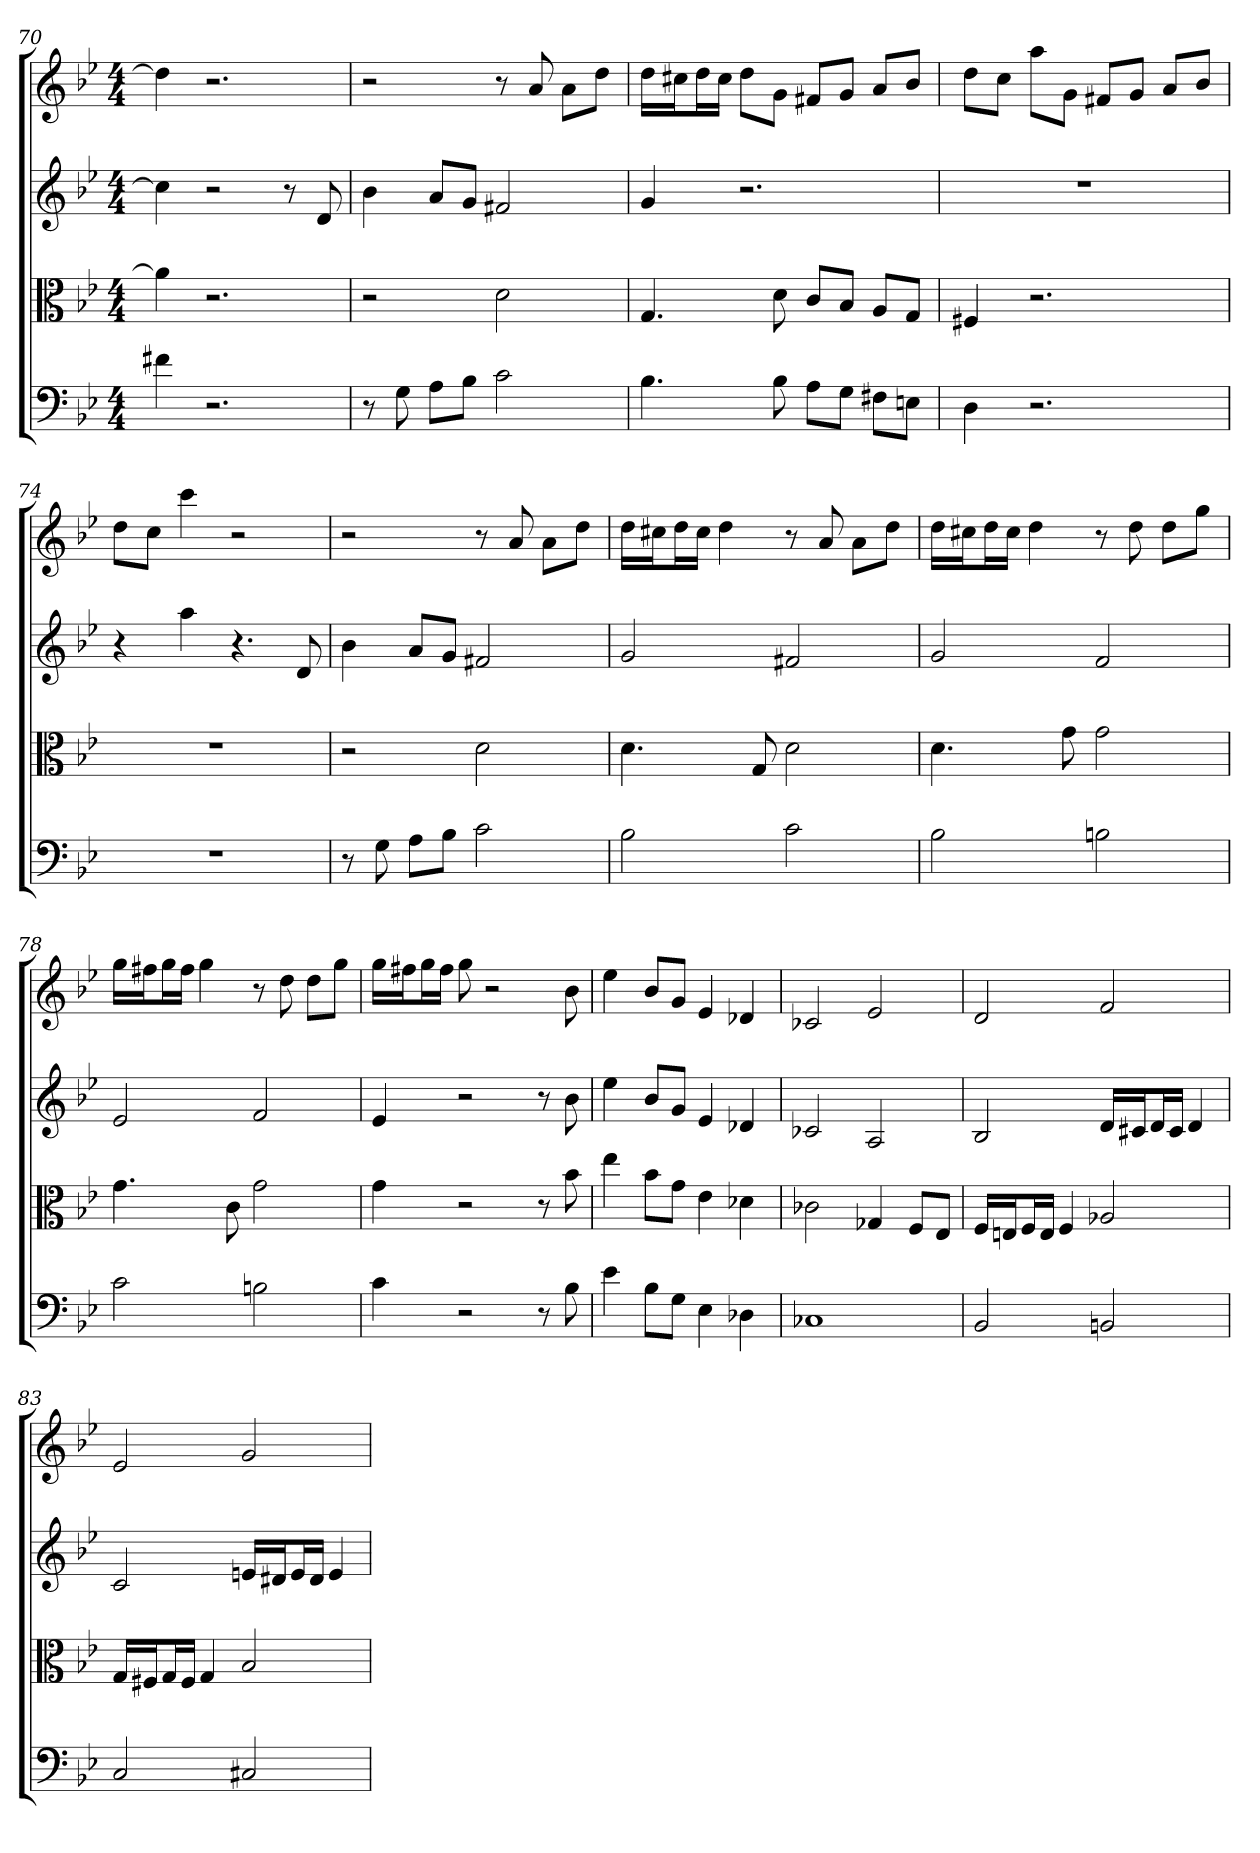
**kern	**kern	**kern	**kern
*part4	*part3	*part2	*part1
*staff4	*staff3	*staff2	*staff1
*clefF4	*clefC3	*	*
*k[b-e-]	*k[b-e-]	*k[b-e-]	*k[b-e-]
*g:	*g:	*g:	*g:
*M4/4	*M4/4	*M4/4	*M4/4
=70	=70	=70	=70
4f#X	4a]	4cc]	4dd]
2.r	2.r	2r	2.r
.	.	8r	.
.	.	8d	.
=71	=71	=71	=71
8r	2r	4b-	2r
8G	.	.	.
8A\L	.	8aL	.
8B-\J	.	8gJ	.
2c	2d	2f#X	8r
.	.	.	8a
.	.	.	8aL
.	.	.	8ddJ
=72	=72	=72	=72
4.B-	4.G	4g	16ddLL
.	.	.	16cc#XJ
.	.	.	16ddL
.	.	.	16cc#JJ
.	.	2.r	8ddL
8B-	8d	.	8gJ
8A\L	8c/L	.	8f#XL
8G\J	8B-/J	.	8gJ
8F#X\L	8A/L	.	8aL
8En\J	8G/J	.	8b-J
=73	=73	=73	=73
4D	4F#X	1r	8ddL
.	.	.	8ccJ
2.r	2.r	.	8aaL
.	.	.	8gJ
.	.	.	8f#XL
.	.	.	8gJ
.	.	.	8aL
.	.	.	8b-J
=74	=74	=74	=74
1r	1r	4r	8ddL
.	.	.	8ccJ
.	.	4aa	4ccc
.	.	4.r	2r
.	.	8d	.
=75	=75	=75	=75
8r	2r	4b-	2r
8G	.	.	.
8A\L	.	8aL	.
8B-\J	.	8gJ	.
2c	2d	2f#X	8r
.	.	.	8a
.	.	.	8aL
.	.	.	8ddJ
=76	=76	=76	=76
2B-	4.d	2g	16ddLL
.	.	.	16cc#XJ
.	.	.	16ddL
.	.	.	16cc#JJ
.	.	.	4dd
.	8G	.	.
2c	2d	2f#X	8r
.	.	.	8a
.	.	.	8aL
.	.	.	8ddJ
=77	=77	=77	=77
2B-	4.d	2g	16ddLL
.	.	.	16cc#XJ
.	.	.	16ddL
.	.	.	16cc#JJ
.	.	.	4dd
.	8g	.	.
2Bn	2g	2f	8r
.	.	.	8dd
.	.	.	8ddL
.	.	.	8ggJ
=78	=78	=78	=78
2c	4.g	2e-	16ggLL
.	.	.	16ff#XJ
.	.	.	16ggL
.	.	.	16ff#JJ
.	.	.	4gg
.	8c	.	.
2Bn	2g	2f	8r
.	.	.	8dd
.	.	.	8ddL
.	.	.	8ggJ
=79	=79	=79	=79
4c	4g	4e-	16ggLL
.	.	.	16ff#XJ
.	.	.	16ggL
.	.	.	16ff#JJ
2r	2r	2r	8gg
.	.	.	2r
8r	8r	8r	.
8B-	8b-	8b-	8b-
=80	=80	=80	=80
4e-	4ee-	4ee-	4ee-
8B-\L	8b-\L	8b-L	8b-L
8G\J	8g\J	8gJ	8gJ
4E-	4e-	4e-	4e-
4D-X	4d-X	4d-X	4d-X
=81	=81	=81	=81
1C-X	2c-X	2c-X	2c-X
.	4G-X	2A	2e-
.	8F/L	.	.
.	8E-/J	.	.
=82	=82	=82	=82
2BB-	16F/LL	2B-	2d
.	16En/J	.	.
.	16F/L	.	.
.	16E/JJ	.	.
.	4F	.	.
2BBn	2A-X	16dLL	2f
.	.	16c#XJ	.
.	.	16dL	.
.	.	16c#JJ	.
.	.	4d	.
=83	=83	=83	=83
2C	16G/LL	2c	2e-
.	16F#X/J	.	.
.	16G/L	.	.
.	16F#/JJ	.	.
.	4G	.	.
2C#X	2B-	16enLL	2g
.	.	16d#XJ	.
.	.	16eL	.
.	.	16d#JJ	.
.	.	4e	.
=	=	=	=
*-	*-	*-	*-
